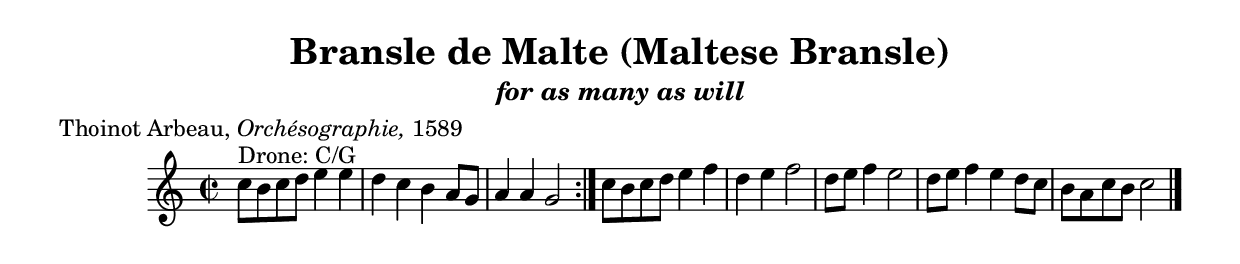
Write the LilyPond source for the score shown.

\include "music/include/fb_functions.ly"
%#(set-global-staff-size 18)
\include "english.ly"
%#(set-default-paper-size "letter")




  \header{
    title = "Bransle de Malte (Maltese Bransle)"
    subtitle = \markup \italic "for as many as will"
    poet = \arbeauSource
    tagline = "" 
  }


  % maltese
  \score {
    \new Staff \transpose f g \relative c'' {
      \time 2/2
      \key bf \major
      \repeat volta 2 {
        bf8^\markup{Drone: C/G} a bf c  d4 d4 |  c4 bf  a4 g8 f | g4 g4  f2
      }
      %      \repeat volta 2 {
        bf8 a bf8 c  d4 ef | c d  ef2 | c8 d ef4  d2 | c8 d ef4  d4 c8 bf | a g bf a bf2
        \bar "|."
        %      }
      }

    }
 
  \version "2.10.10"  % necessary for upgrading to future LilyPond versions.

